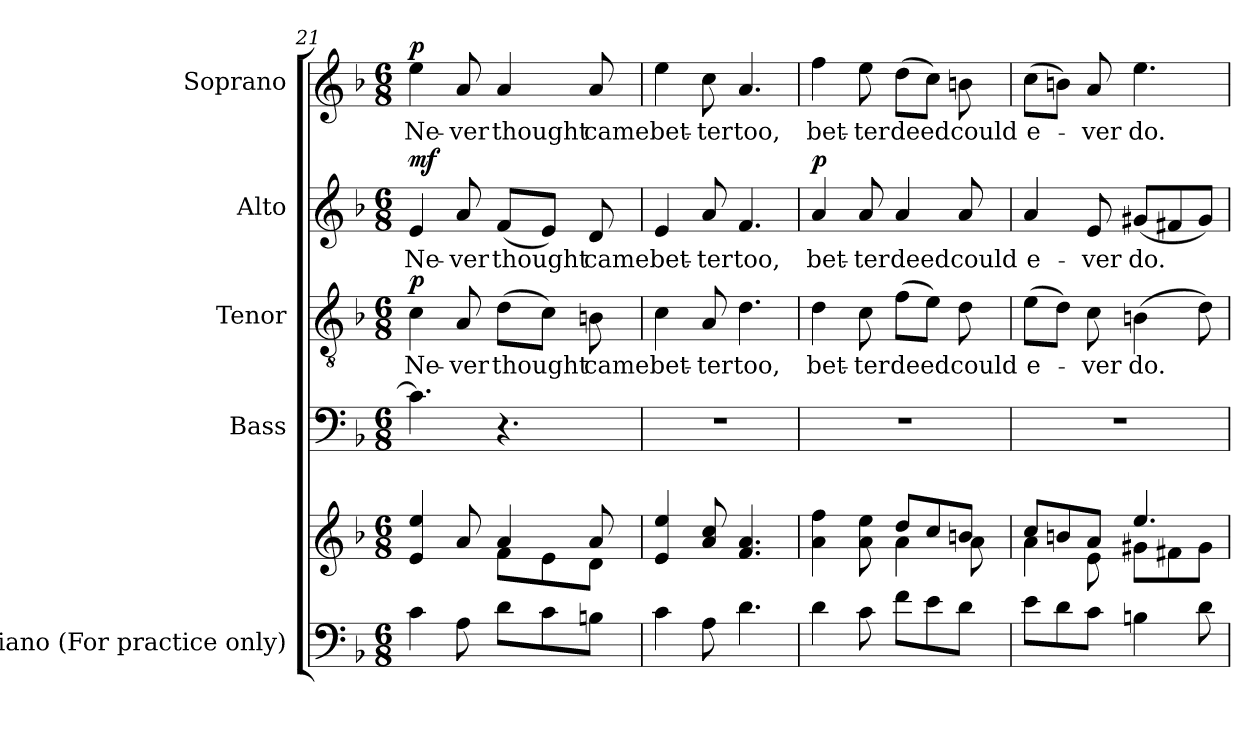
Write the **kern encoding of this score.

**kern	**kern	**kern	**kern	**text	**dynam	**kern	**text	**dynam	**kern	**text	**dynam
*part5	*part5	*part4	*part3	*part3	*part3	*part2	*part2	*part2	*part1	*part1	*part1
*staff6	*staff5	*staff4	*staff3	*staff3	*staff3	*staff2	*staff2	*staff2	*staff1	*staff1	*staff1
*I"Piano (For  practice  only)	*	*I"Bass	*I"Tenor	*	*	*I"Alto	*	*	*I"Soprano	*	*
*I'Pno.	*	*I'B.	*I'T.	*	*	*I'A.	*	*	*I'S.	*	*
*clefF4	*clefG2	*clefF4	*clefGv2	*	*	*clefG2	*	*	*clefG2	*	*
*	*	*	*ITrd7c12	*	*	*	*	*	*	*	*
*k[b-]	*k[b-]	*k[b-]	*k[b-]	*	*	*k[b-]	*	*	*k[b-]	*	*
*F:	*F:	*F:	*F:	*	*	*F:	*	*	*F:	*	*
*M6/8	*M6/8	*M6/8	*M6/8	*	*	*M6/8	*	*	*M6/8	*	*
=21	=21	=21	=21	=21	=21	=21	=21	=21	=21	=21	=21
*	*^	*	*	*	*	*	*	*	*	*	*
!	!	!	!	!	!LO:LY:b:color=#000000	!	!	!	!	!	!	!
!	!	!	!	!	!	!	!	!LO:LY:b:color=#000000	!	!	!	!
!	!	!	!	!	!	!	!	!	!	!	!LO:LY:b:color=#000000	!
4ci\	4ei/ 4eei	4.ryy	4.ci\]	4Ci\	Ne-	p	4ei/	Ne-	mf	4eei\	Ne-	p
!	!	!	!	!	!LO:LY:b:color=#000000	!	!	!	!	!	!	!
!	!	!	!	!	!	!	!	!LO:LY:b:color=#000000	!	!	!	!
!	!	!	!	!	!	!	!	!	!	!	!LO:LY:b:color=#000000	!
8Ai\	8ai/	.	.	8AAi/	-ver	.	8ai/	-ver	.	8ai/	-ver	.
!	!	!	!	!	!LO:LY:b:color=#000000	!	!	!	!	!	!	!
!	!	!	!	!	!	!	!	!LO:LY:b:color=#000000	!	!	!	!
!	!	!	!	!	!	!	!	!	!	!	!LO:LY:b:color=#000000	!
8di\L	4ai/	8fi\L	4.r	(8Di\L	thought	.	(8fi/L	thought	.	4ai/	thought	.
8ci\	.	8ei\	.	8Ci\J)	.	.	8ei/J)	.	.	.	.	.
!	!	!	!	!	!LO:LY:b:color=#000000	!	!	!	!	!	!	!
!	!	!	!	!	!	!	!	!LO:LY:b:color=#000000	!	!	!	!
!	!	!	!	!	!	!	!	!	!	!	!LO:LY:b:color=#000000	!
8Bni\J	8ai/	8di\J	.	8BBni\	came	.	8di/	came	.	8ai/	came	.
!!LO:LB:g=z
=22	=22	=22	=22	=22	=22	=22	=22	=22	=22	=22	=22	=22
!	!	!	!LO:N:vis=1	!	!	!	!	!	!	!	!	!
*	*v	*v	*	*	*	*	*	*	*	*	*	*
*	*^	*	*	*	*	*	*	*	*	*	*
!	!	!	!	!	!LO:LY:b:color=#000000	!	!	!	!	!	!	!
*	*v	*v	*	*	*	*	*	*	*	*	*	*
*	*^	*	*	*	*	*	*	*	*	*	*
!	!	!	!	!	!	!	!	!LO:LY:b:color=#000000	!	!	!	!
*	*v	*v	*	*	*	*	*	*	*	*	*	*
*	*^	*	*	*	*	*	*	*	*	*	*
!	!	!	!	!	!	!	!	!	!	!	!LO:LY:b:color=#000000	!
*	*v	*v	*	*	*	*	*	*	*	*	*	*
4ci\	4ei/ 4eei	2.r	4Ci\	bet-	.	4ei/	bet-	.	4eei\	bet-	.
!	!	!	!	!LO:LY:b:color=#000000	!	!	!	!	!	!	!
!	!	!	!	!	!	!	!LO:LY:b:color=#000000	!	!	!	!
!	!	!	!	!	!	!	!	!	!	!LO:LY:b:color=#000000	!
8Ai\	8ai/ 8cci	.	8AAi/	-ter	.	8ai/	-ter	.	8cci\	-ter	.
!	!	!	!	!LO:LY:b:color=#000000	!	!	!	!	!	!	!
!	!	!	!	!	!	!	!LO:LY:b:color=#000000	!	!	!	!
!	!	!	!	!	!	!	!	!	!	!LO:LY:b:color=#000000	!
4.di\	4.fi/ 4.ai	.	4.Di\	too,	.	4.fi/	too,	.	4.ai/	too,	.
=23	=23	=23	=23	=23	=23	=23	=23	=23	=23	=23	=23
*	*^	*	*	*	*	*	*	*	*	*	*
!	!	!	!LO:N:vis=1	!	!	!	!	!	!	!	!	!
!	!	!	!	!	!LO:LY:b:color=#000000	!	!	!	!	!	!	!
!	!	!	!	!	!	!	!	!LO:LY:b:color=#000000	!	!	!	!
!	!	!	!	!	!	!	!	!	!	!	!LO:LY:b:color=#000000	!
4di\	4.ryy	4ai\ 4ffi	2.r	4Di\	bet-	.	4ai/	bet-	p	4ffi\	bet-	.
!	!	!	!	!	!LO:LY:b:color=#000000	!	!	!	!	!	!	!
!	!	!	!	!	!	!	!	!LO:LY:b:color=#000000	!	!	!	!
!	!	!	!	!	!	!	!	!	!	!	!LO:LY:b:color=#000000	!
8ci\	.	8ai\ 8eei	.	8Ci\	-ter	.	8ai/	-ter	.	8eei\	-ter	.
!	!	!	!	!	!LO:LY:b:color=#000000	!	!	!	!	!	!	!
!	!	!	!	!	!	!	!	!LO:LY:b:color=#000000	!	!	!	!
!	!	!	!	!	!	!	!	!	!	!	!LO:LY:b:color=#000000	!
8fi\L	8ddi/L	4ai\	.	(8Fi\L	deed	.	4ai/	deed	.	(8ddi\L	deed	.
8ei\	8cci/	.	.	8Ei\J)	.	.	.	.	.	8cci\J)	.	.
!	!	!	!	!	!LO:LY:b:color=#000000	!	!	!	!	!	!	!
!	!	!	!	!	!	!	!	!LO:LY:b:color=#000000	!	!	!	!
!	!	!	!	!	!	!	!	!	!	!	!LO:LY:b:color=#000000	!
8di\J	8bni/J	8ai\	.	8Di\	could	.	8ai/	could	.	8bni\	could	.
=24	=24	=24	=24	=24	=24	=24	=24	=24	=24	=24	=24	=24
!	!	!	!LO:N:vis=1	!	!	!	!	!	!	!	!	!
!	!	!	!	!	!LO:LY:b:color=#000000	!	!	!	!	!	!	!
!	!	!	!	!	!	!	!	!LO:LY:b:color=#000000	!	!	!	!
!	!	!	!	!	!	!	!	!	!	!	!LO:LY:b:color=#000000	!
8ei\L	8cci/L	4ai\	2.r	(8Ei\L	e-	.	4ai/	e-	.	(8cci\L	e-	.
8di\	8bni/	.	.	8Di\J)	.	.	.	.	.	8bni\J)	.	.
!	!	!	!	!	!LO:LY:b:color=#000000	!	!	!	!	!	!	!
!	!	!	!	!	!	!	!	!LO:LY:b:color=#000000	!	!	!	!
!	!	!	!	!	!	!	!	!	!	!	!LO:LY:b:color=#000000	!
8ci\J	8ai/J	8ei\	.	8Ci\	-ver	.	8ei/	-ver	.	8ai/	-ver	.
!	!	!	!	!	!LO:LY:b:color=#000000	!	!	!	!	!	!	!
!	!	!	!	!	!	!	!	!LO:LY:b:color=#000000	!	!	!	!
!	!	!	!	!	!	!	!	!	!	!	!LO:LY:b:color=#000000	!
4Bni\	4.eei/	8g#Xi\L	.	(4BBni\	do.	.	(8g#Xi/L	do.	.	4.eei\	do.	.
.	.	8f#Xi\	.	.	.	.	8f#Xi/	.	.	.	.	.
8di\	.	8g#i\J	.	8Di\)	.	.	8g#i/J)	.	.	.	.	.
*	*v	*v	*	*	*	*	*	*	*	*	*	*
=	=	=	=	=	=	=	=	=	=	=	=
*-	*-	*-	*-	*-	*-	*-	*-	*-	*-	*-	*-
